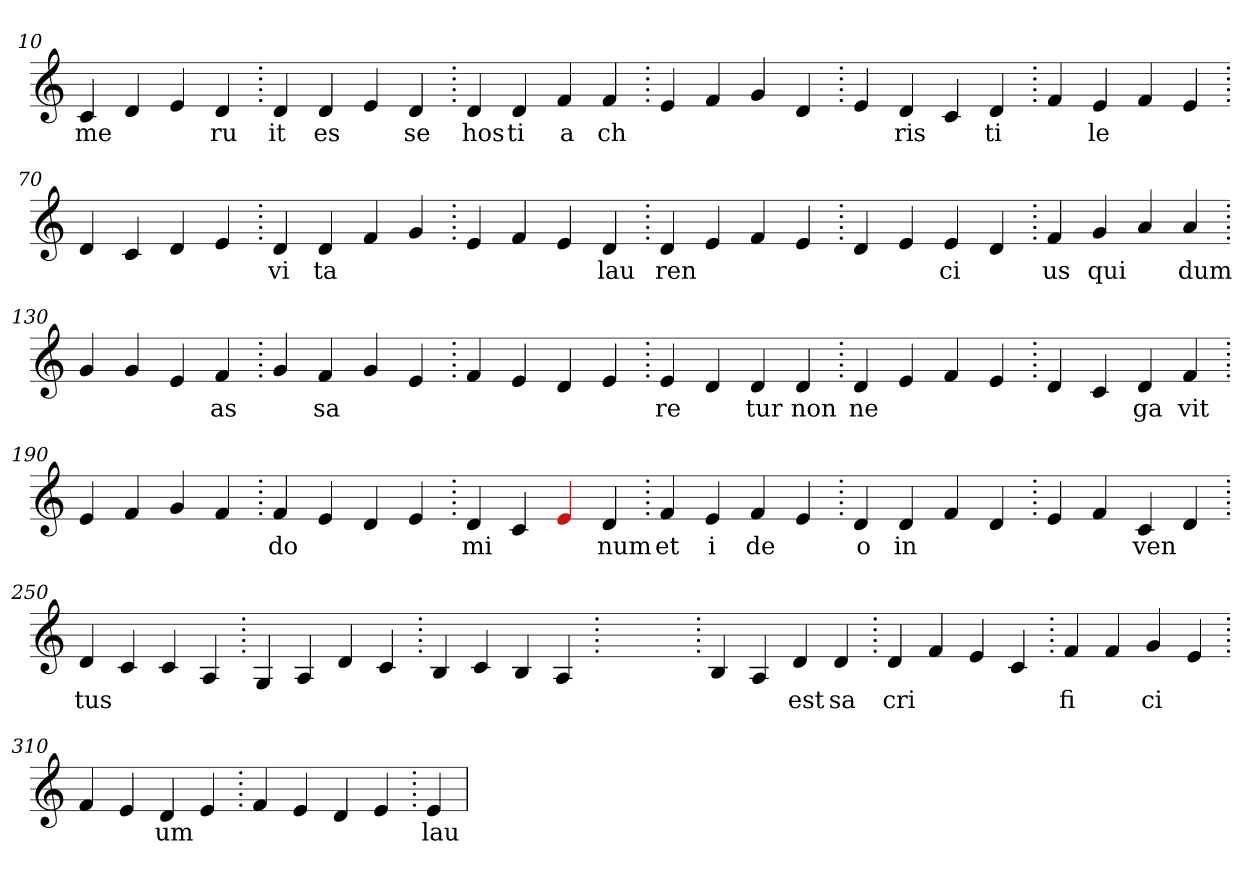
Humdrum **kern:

**kern	**text
*part1	*part1
*staff1	*staff1
*clefG2	*
=10.	=10.
4c	me
4d	.
4e	.
4d	ru
=20.	=20.
4d	it
4d	es
4e	.
4d	se
=30.	=30.
4d	hos
4d	ti
4f	a
4f	ch
=40.	=40.
4e	.
4f	.
4g	.
4d	.
=50.	=50.
4e	.
4d	ris
4c	.
4d	ti
=60.	=60.
4f	.
4e	le
4f	.
4e	.
=70.	=70.
4d	.
4c	.
4d	.
4e	.
=80.	=80.
4d	vi
4d	ta
4f	.
4g	.
=90.	=90.
4e	.
4f	.
4e	.
4d	lau
=100.	=100.
4d	ren
4e	.
4f	.
4e	.
=110.	=110.
4d	.
4e	.
4e	ci
4d	.
=120.	=120.
4f	us
4g	qui
4a	.
4a	dum
=130.	=130.
4g	.
4g	.
4e	.
4f	as
=140.	=140.
4g	.
4f	sa
4g	.
4e	.
=150.	=150.
4f	.
4e	.
4d	.
4e	.
=160.	=160.
4e	re
4d	.
4d	tur
4d	non
=170.	=170.
4d	ne
4e	.
4f	.
4e	.
=180.	=180.
4d	.
4c	.
4d	ga
4f	vit
=190.	=190.
4e	.
4f	.
4g	.
4f	.
=200.	=200.
4f	do
4e	.
4d	.
4e	.
=210.	=210.
4d	mi
4c	.
4Re	.
4d	num
=220.	=220.
4f	et
4e	i
4f	de
4e	.
=230.	=230.
4d	o
4d	in
4f	.
4d	.
=240.	=240.
4e	.
4f	.
4c	ven
4d	.
=250.	=250.
4d	tus
4c	.
4c	.
4A	.
=260.	=260.
4G	.
4A	.
4d	.
4c	.
=270.	=270.
4B	.
4c	.
4B	.
4A	.
=280.	=280.
1ryy	.
=280.	=280.
4B	.
4A	.
4d	est
4d	sa
=290.	=290.
4d	cri
4f	.
4e	.
4c	.
=300.	=300.
4f	fi
4f	.
4g	ci
4e	.
=310.	=310.
4f	.
4e	.
4d	um
4e	.
=320.	=320.
4f	.
4e	.
4d	.
4e	.
=330.	=330.
4e	lau
=	=
*-	*-
